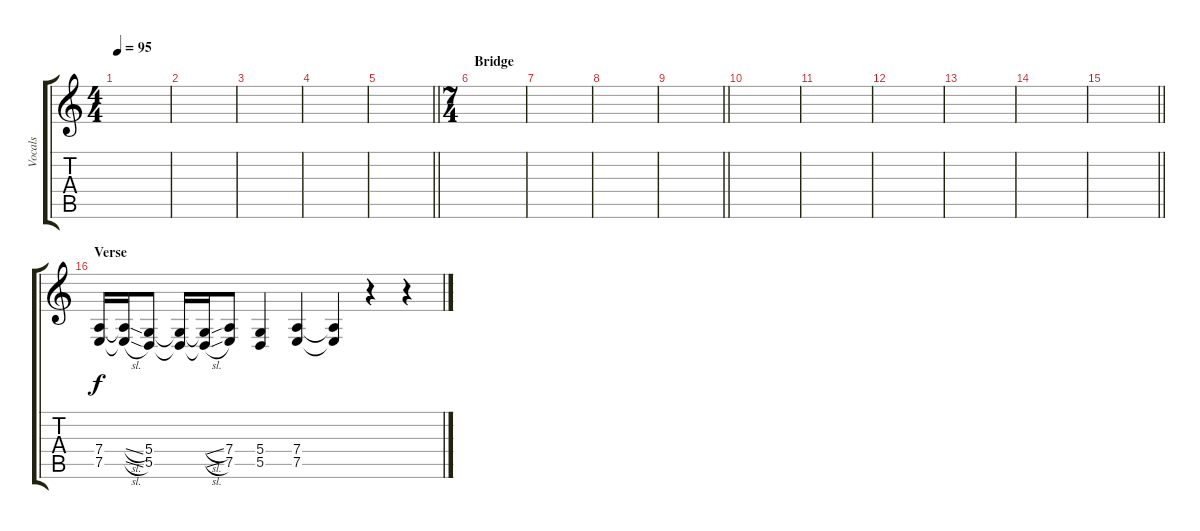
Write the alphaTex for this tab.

\track ("Vocals" "Vocals") {instrument pad5bowed}
\staff {score tabs}
\tuning (E4 B3 G3 D3 A2 D2) {hide}
\ts (4 4)
\tempo 95
\clef g2
\ks c
|
|
|
|
\barLineRight lightlight
|
\ts (7 4)
\section ("" "Bridge")
|
|
|
\barLineRight lightlight
|
\section ("" "")
|
|
|
|
|
\barLineRight lightlight
|
\section ("" "Verse")
(7.4 7.5).16 (7.4{sl t} 7.5{sl t}).16 (5.4 5.5).8 (5.4{t} 5.5{t}).16 (5.4{sl t} 5.5{sl t}).16 (7.4 7.5).8 (5.4 5.5).4 (7.4 7.5).4 (7.4{t} 7.5{t}).4 r.4 r.4
